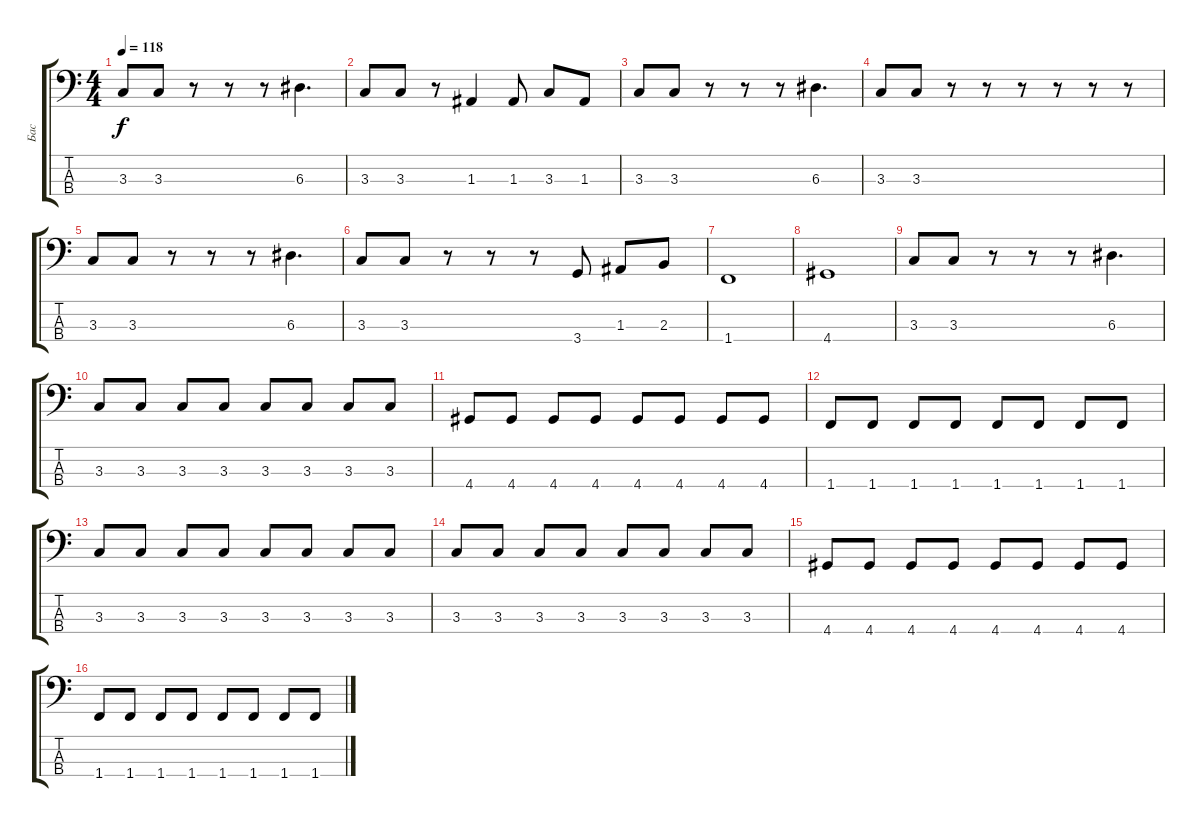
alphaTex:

\track ("Бас" "Бас") {instrument electricbassfinger}
\staff {score tabs}
\tuning (G2 D2 A1 E1) {hide}
\ts (4 4)
\tempo 118
\clef f4
\ks c
3.3.8{dy f} 3.3.8 r.8 r.8 r.8 6.3.4{d} |
3.3.8 3.3.8 r.8 1.3.4 1.3.8 3.3.8 1.3.8 |
3.3.8 3.3.8 r.8 r.8 r.8 6.3.4{d} |
3.3.8 3.3.8 r.8 r.8 r.8 r.8 r.8 r.8 |
3.3.8 3.3.8 r.8 r.8 r.8 6.3.4{d} |
3.3.8 3.3.8 r.8 r.8 r.8 3.4.8 1.3.8 2.3.8 |
1.4.1 |
4.4.1 |
3.3.8 3.3.8 r.8 r.8 r.8 6.3.4{d} |
3.3.8 3.3.8 3.3.8 3.3.8 3.3.8 3.3.8 3.3.8 3.3.8 |
4.4.8 4.4.8 4.4.8 4.4.8 4.4.8 4.4.8 4.4.8 4.4.8 |
1.4.8 1.4.8 1.4.8 1.4.8 1.4.8 1.4.8 1.4.8 1.4.8 |
3.3.8 3.3.8 3.3.8 3.3.8 3.3.8 3.3.8 3.3.8 3.3.8 |
3.3.8 3.3.8 3.3.8 3.3.8 3.3.8 3.3.8 3.3.8 3.3.8 |
4.4.8 4.4.8 4.4.8 4.4.8 4.4.8 4.4.8 4.4.8 4.4.8 |
1.4.8 1.4.8 1.4.8 1.4.8 1.4.8 1.4.8 1.4.8 1.4.8
